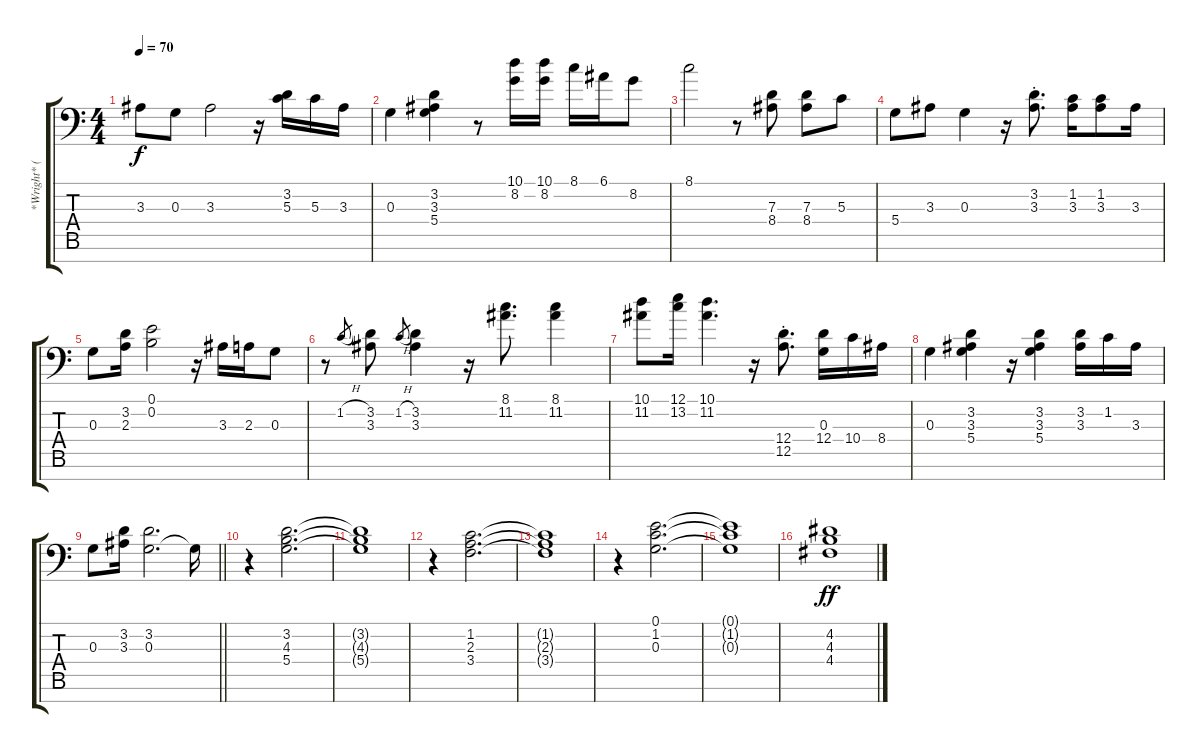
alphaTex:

\track ("*Wright* (Organ)" "*Wright* (") {instrument drawbarorgan}
\staff {score tabs}
\tuning (E4 B3 G3 D3 A2 E2 E1) {hide}
\ts (4 4)
\tempo 70
\clef f4
\ks c
3.3.8{dy f} 0.3.8 3.3.2 r.16 (3.2 5.3).16 5.3.16 3.3.16 |
0.3.4 (3.2 3.3 5.4).4 r.8 (10.1 8.2).16 (10.1 8.2).16 8.1.16 6.1.16 8.2.8 |
8.1.2 r.8 (7.3 8.4).8 (7.3 8.4).8 5.3.8 |
5.4.8 3.3.8 0.3.4 r.16 (3.2{st} 3.3{st}).8{d} (1.2 3.3).16 (1.2 3.3).8 3.3.16 |
0.3.8 (3.2 2.3).16 (0.1 0.2).2 r.16 3.3.16 2.3.16 0.3.8 |
r.8 1.2{h}.8{gr} (3.2 3.3).8 1.2{h}.8{gr} (3.2 3.3).4 r.16 (8.1 11.2).8{d} (8.1 11.2).4 |
(10.1 11.2).8 (12.1 13.2).16 (10.1 11.2).4{d} r.16 (12.4{st} 12.5).8{d} (0.3 12.4).16 10.4.16 8.4.16 |
0.3.4 (3.2 3.3 5.4).4 r.16 (3.2 3.3 5.4).4 (3.2 3.3).16 1.2.16 3.3.16 |
\barLineRight lightlight
0.3.8 (3.2 3.3).16 (3.2 0.3).2{d} 0.3{t}.16 |
r.4{volume 13 balance 15 instrument drawbarorgan} (3.2 4.3 5.4).2{d} |
(3.2{t} 4.3{t} 5.4{t}).1 |
r.4 (1.2 2.3 3.4).2{d} |
(1.2{t} 2.3{t} 3.4{t}).1 |
r.4 (0.1 1.2 0.3).2{d} |
(0.1{t} 1.2{t} 0.3{t}).1 |
(4.2 4.3 4.4).1{dy ff}
